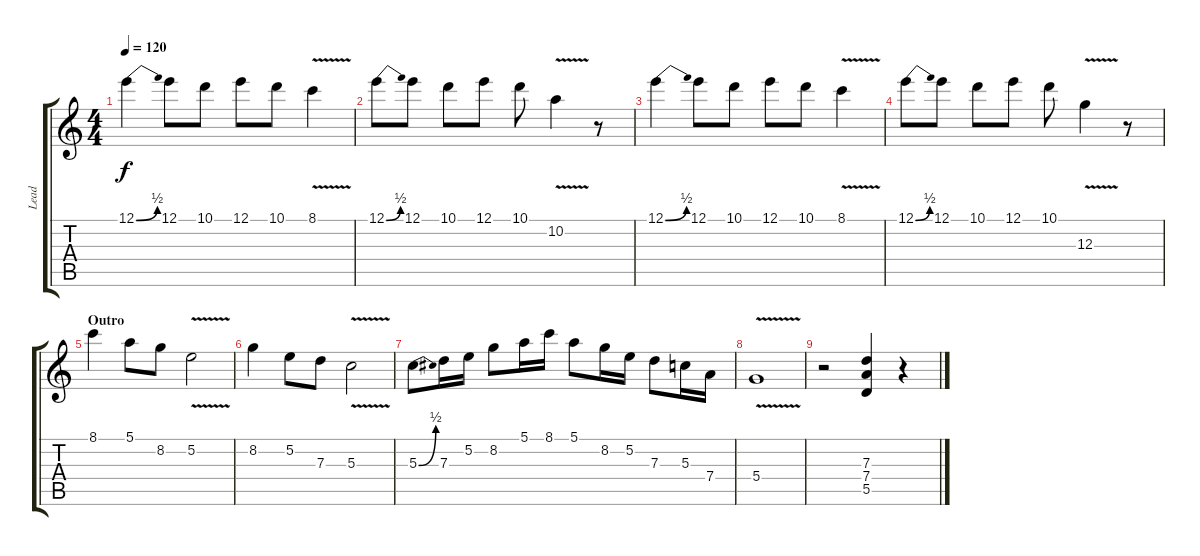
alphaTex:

\track ("Lead" "Lead") {instrument overdrivenguitar}
\staff {score tabs}
\tuning (E4 B3 G3 D3 A2 E2) {hide}
\ts (4 4)
\tempo 120
\clef g2
\ks c
12.1{be (bend 0 0 60 2)}.4{dy f} 12.1.8 10.1.8 12.1.8 10.1.8 8.1{v}.4 |
12.1{be (bend 0 0 60 2)}.8 12.1.8 10.1.8 12.1.8 10.1.8 10.2{v}.4 r.8 |
12.1{be (bend 0 0 60 2)}.4 12.1.8 10.1.8 12.1.8 10.1.8 8.1{v}.4 |
12.1{be (bend 0 0 60 2)}.8 12.1.8 10.1.8 12.1.8 10.1.8 12.3{v}.4 r.8 |
\section ("" "Outro")
8.1.4 5.1.8 8.2.8 5.2{v}.2 |
8.2.4 5.2.8 7.3.8 5.3{v}.2 |
5.3{be (bend 0 0 60 2)}.8 7.3.16 5.2.16 8.2.8 5.1.16 8.1.16 5.1.8 8.2.16 5.2.16 7.3.8 5.3.16 7.4.16 |
5.4{v}.1 |
r.2 (7.3 7.4 5.5).4 r.4
